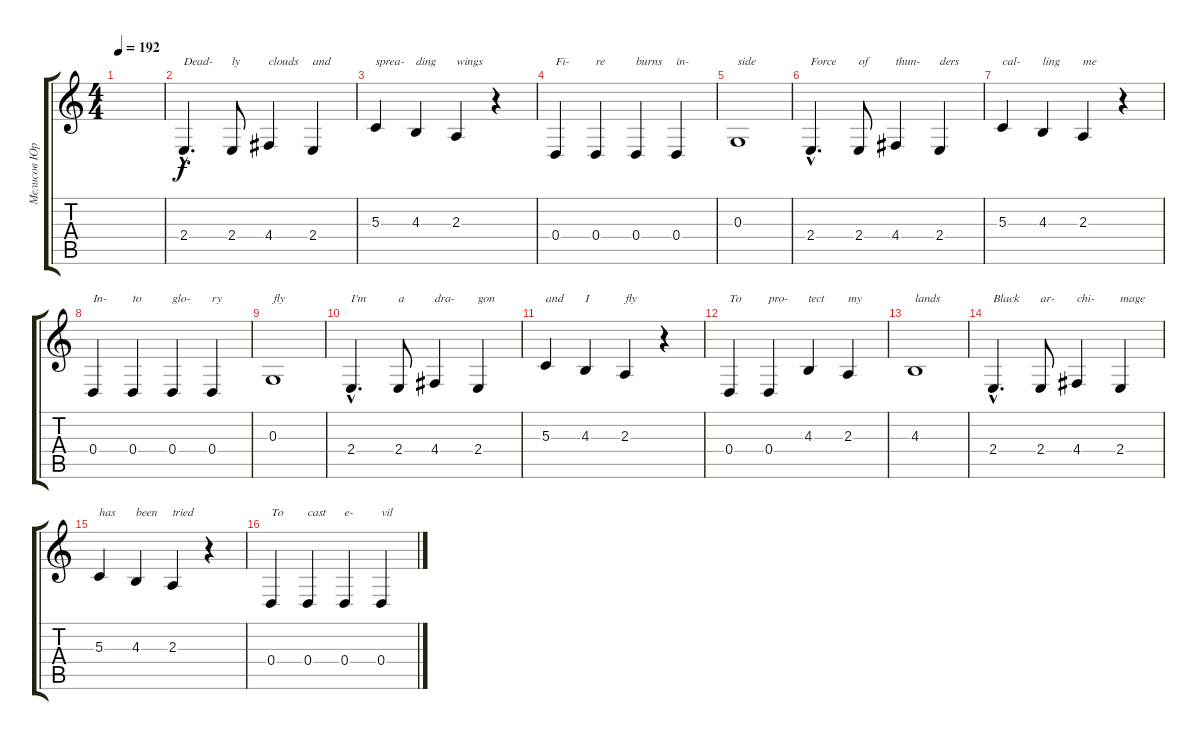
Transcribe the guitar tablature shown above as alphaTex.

\track ("Мелисов Юрий" "Мелисов Юр") {instrument bassoon}
\staff {score tabs}
\tuning (E4 B3 G3 D3 A2 E2) {hide}
\ts (4 4)
\tempo 192
\clef g2
\ks c
|
2.4{hac}.4{d txt "Dead-"} 2.4.8{txt "ly"} 4.4.4{txt "clouds"} 2.4.4{txt "and"} |
5.3.4{txt "sprea-"} 4.3.4{txt "ding"} 2.3.4{txt "wings"} r.4 |
0.4.4{txt "Fi-"} 0.4.4{txt "re"} 0.4.4{txt "burns"} 0.4.4{txt "in-"} |
0.3.1{txt "side"} |
2.4{hac}.4{d txt "Force"} 2.4.8{txt "of"} 4.4.4{txt "thun-"} 2.4.4{txt "ders"} |
5.3.4{txt "cal-"} 4.3.4{txt "ling"} 2.3.4{txt "me"} r.4 |
0.4.4{txt "In-"} 0.4.4{txt "to"} 0.4.4{txt "glo-"} 0.4.4{txt "ry"} |
0.3.1{txt "fly"} |
2.4{hac}.4{d txt "I'm"} 2.4.8{txt "a"} 4.4.4{txt "dra-"} 2.4.4{txt "gon"} |
5.3.4{txt "and"} 4.3.4{txt "I"} 2.3.4{txt "fly"} r.4 |
0.4.4{txt "To"} 0.4.4{txt "pro-"} 4.3.4{txt "tect"} 2.3.4{txt "my"} |
4.3.1{txt "lands"} |
2.4{hac}.4{d txt "Black"} 2.4.8{txt "ar-"} 4.4.4{txt "chi-"} 2.4.4{txt "mage"} |
5.3.4{txt "has"} 4.3.4{txt "been"} 2.3.4{txt "tried"} r.4 |
0.4.4{txt "To"} 0.4.4{txt "cast"} 0.4.4{txt "e-"} 0.4.4{txt "vil"}
